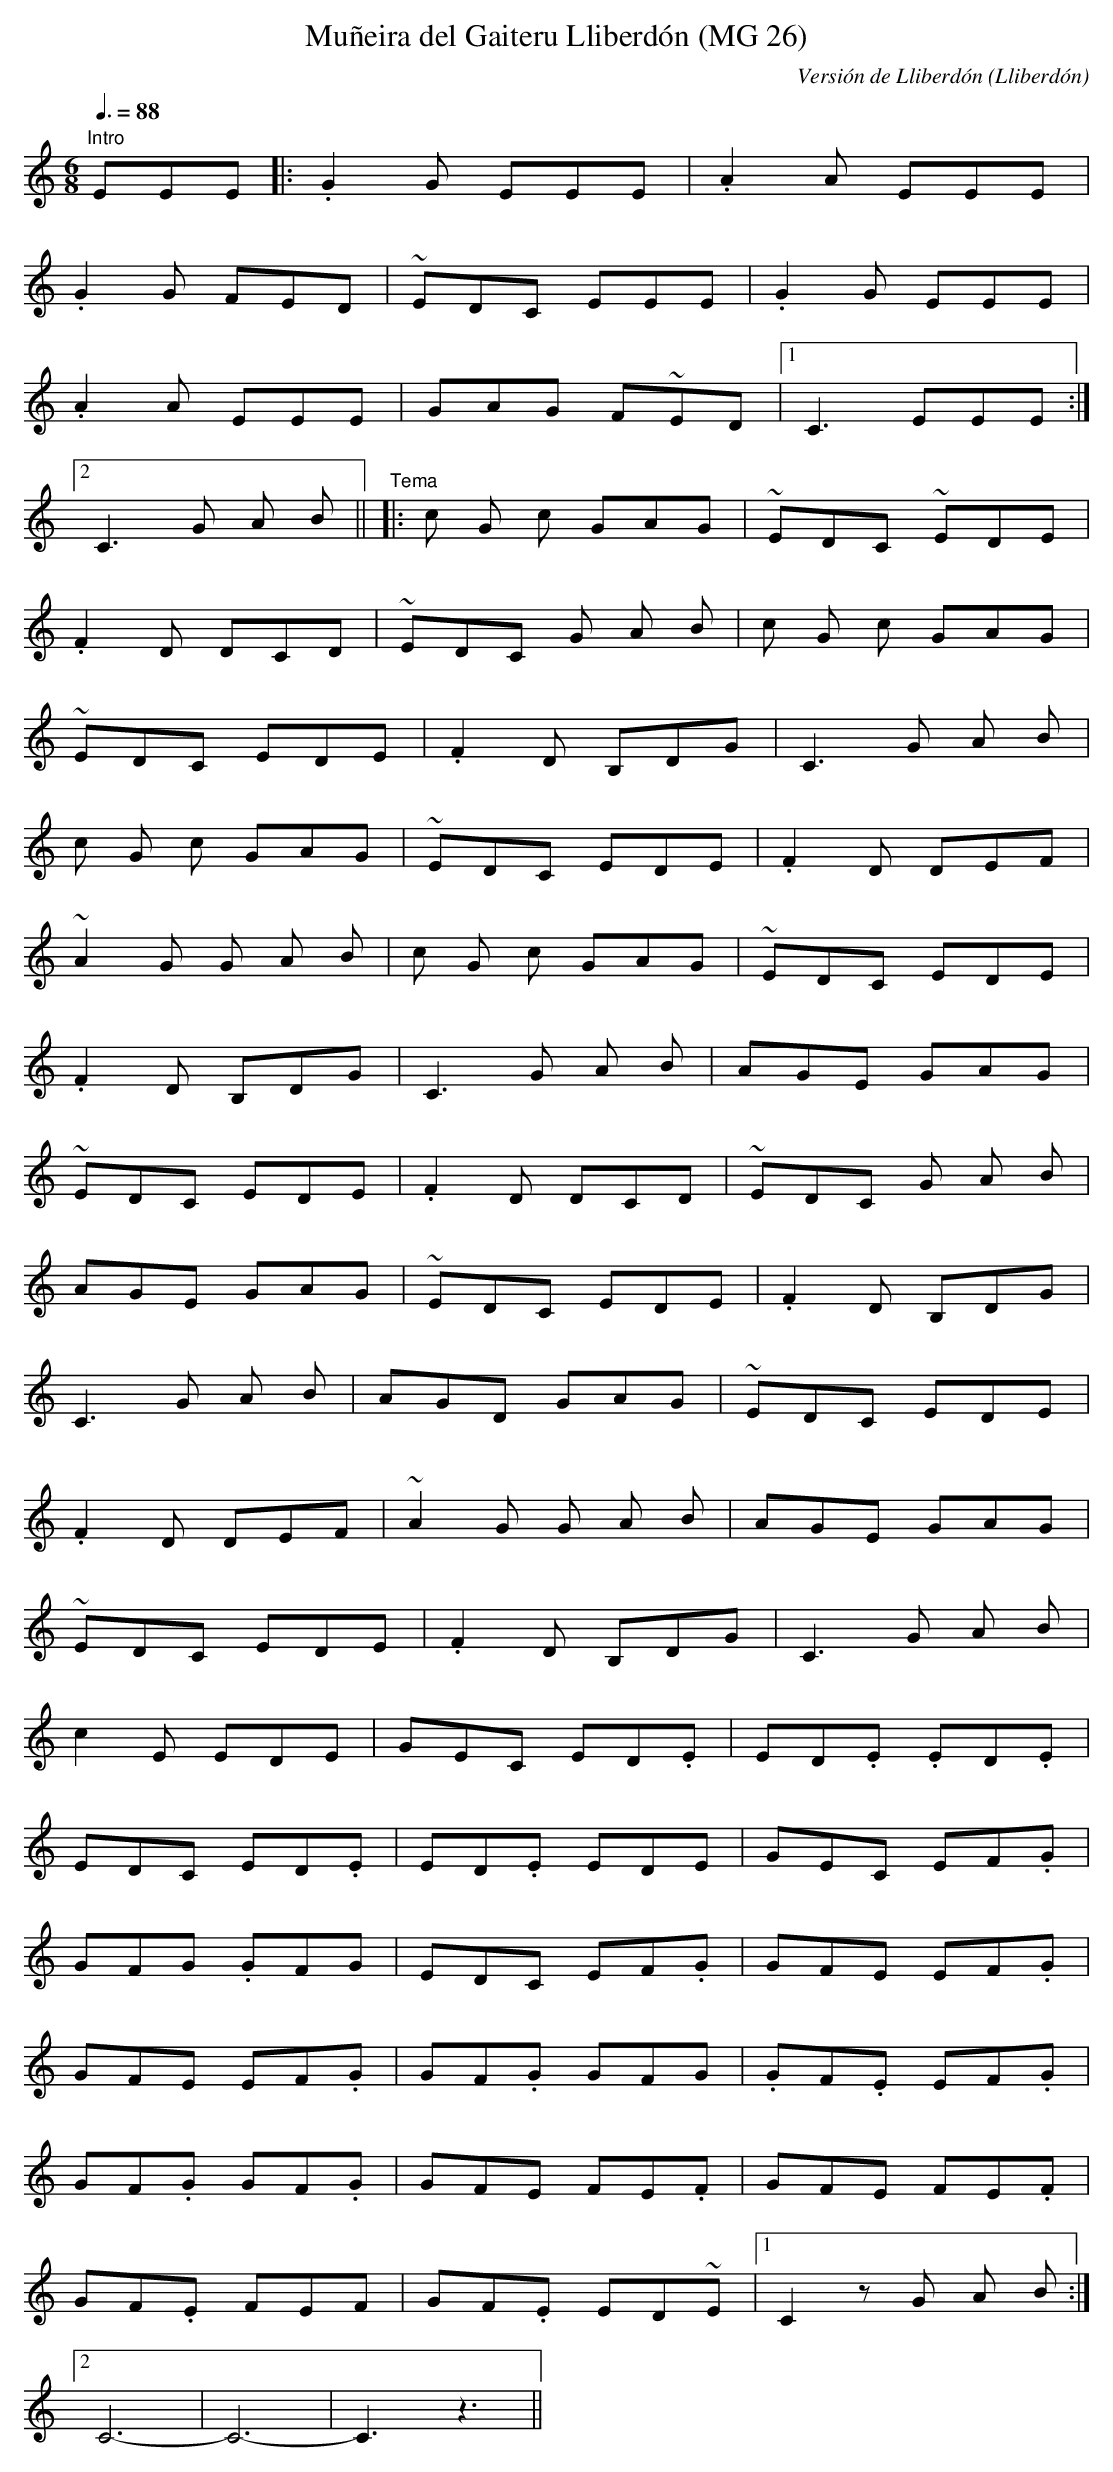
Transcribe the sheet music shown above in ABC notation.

X:1
T:Muñeira del Gaiteru Lliberdón (MG 26)
C:Versión de Lliberdón
O:Lliberdón
M:6/8
L:1/8
Q:3/8=88
E:Nivel 3
K:C
"Intro"EEE|:.G2 G EEE|.A2 A EEE|
.G2 G FED|~EDC EEE|.G2 G EEE|
.A2 A EEE|GAG F~ED|[1 C3 EEE:|
[2 C3 G A B||"Tema"|:c G c GAG|~EDC ~EDE|
.F2 D DCD|~EDC G A B|c G c GAG|
~EDC EDE|.F2 D B,DG|C3 G A B|
c G c GAG|~EDC EDE|.F2 D DEF|
~A2 G G A B|c G c GAG|~EDC EDE|
.F2 D B,DG|C3 G A B|AGE GAG|
~EDC EDE|.F2 D DCD|~EDC G A B|
AGE GAG|~EDC EDE|.F2 D B,DG|
C3 G A B|AGD GAG|~EDC EDE|
.F2 D DEF|~A2 G G A B|AGE GAG|
~EDC EDE|.F2 D B,DG|C3 G A B|
c2 E EDE|GEC ED.E|ED.E .ED.E|
EDC ED.E|ED.E EDE|GEC EF.G|
GFG .GFG|EDC EF.G|GFE EF.G|
GFE EF.G|GF.G GFG|.GF.E EF.G|
GF.G GF.G|GFE FE.F|GFE FE.F|
GF.E FEF|GF.E ED~E|[1 C2 z G A B:|
[2 C6-|C6 -|C3 z3||
